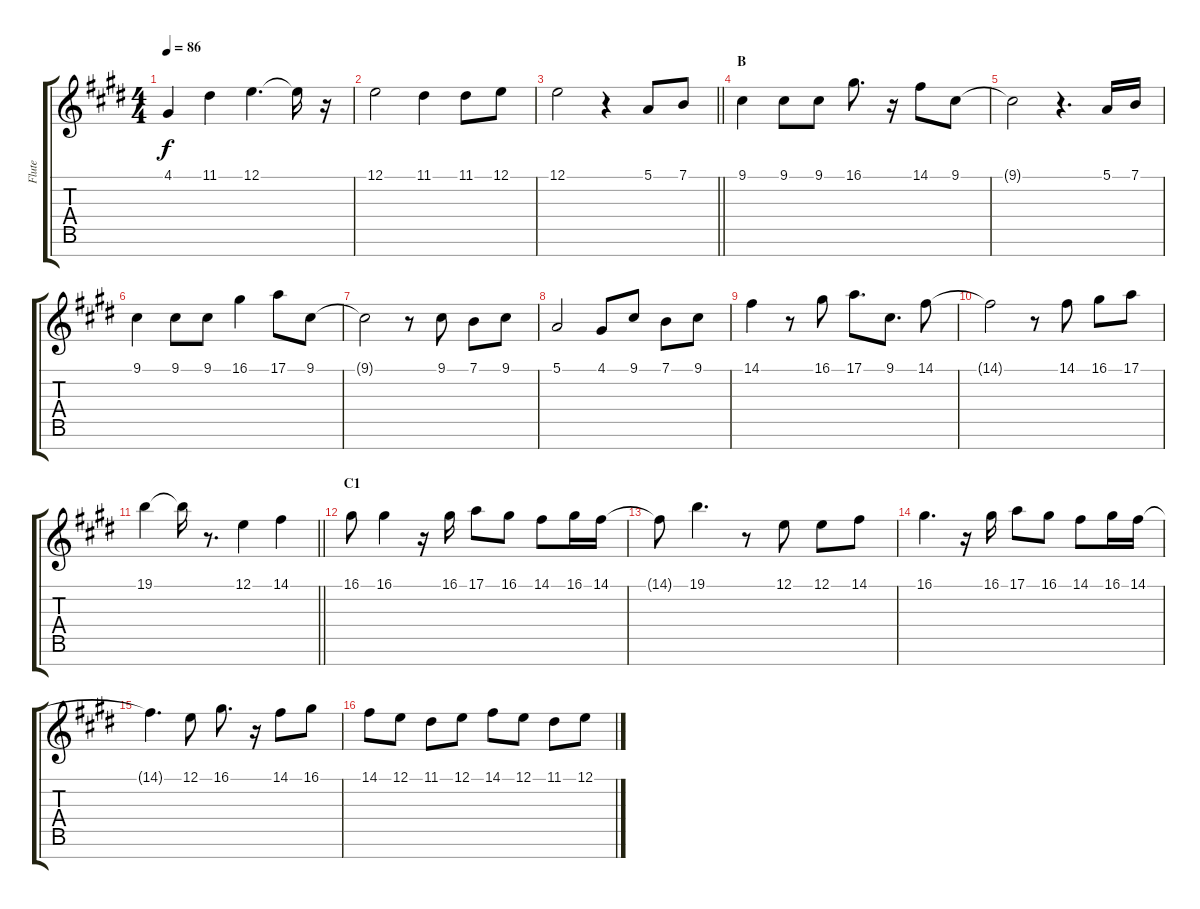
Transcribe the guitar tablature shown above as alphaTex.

\track ("Flute" "Flute") {instrument piccolo}
\staff {score tabs}
\tuning (E4 B3 G3 D3 A2 E2 B1) {hide}
\ts (4 4)
\tempo 86
\clef g2
\ks e
4.1.4{dy f} 11.1.4 12.1.4{d} 12.1{t}.16 r.16 |
12.1.2 11.1.4 11.1.8 12.1.8 |
\barLineRight lightlight
12.1.2 r.4 5.1.8 7.1.8 |
\section ("" "B")
9.1.4 9.1.8 9.1.8 16.1.8{d} r.16 14.1.8 9.1.8 |
9.1{t}.2 r.4{d} 5.1.16 7.1.16 |
9.1.4 9.1.8 9.1.8 16.1.4 17.1.8 9.1.8 |
9.1{t}.2 r.8 9.1.8 7.1.8 9.1.8 |
5.1.2 4.1.8 9.1.8 7.1.8 9.1.8 |
14.1.4 r.8 16.1.8 17.1.8{d} 9.1.8{d} 14.1.8 |
14.1{t}.2 r.8 14.1.8 16.1.8 17.1.8 |
\barLineRight lightlight
19.1.4 19.1{t}.16 r.8{d} 12.1.4 14.1.4 |
\section ("" "C1")
16.1.8 16.1.4 r.16 16.1.16 17.1.8 16.1.8 14.1.8 16.1.16 14.1.16 |
14.1{t}.8 19.1.4{d} r.8 12.1.8 12.1.8 14.1.8 |
16.1.4{d} r.16 16.1.16 17.1.8 16.1.8 14.1.8 16.1.16 14.1.16 |
14.1{t}.4{d} 12.1.8 16.1.8{d} r.16 14.1.8 16.1.8 |
14.1.8 12.1.8 11.1.8 12.1.8 14.1.8 12.1.8 11.1.8 12.1.8
